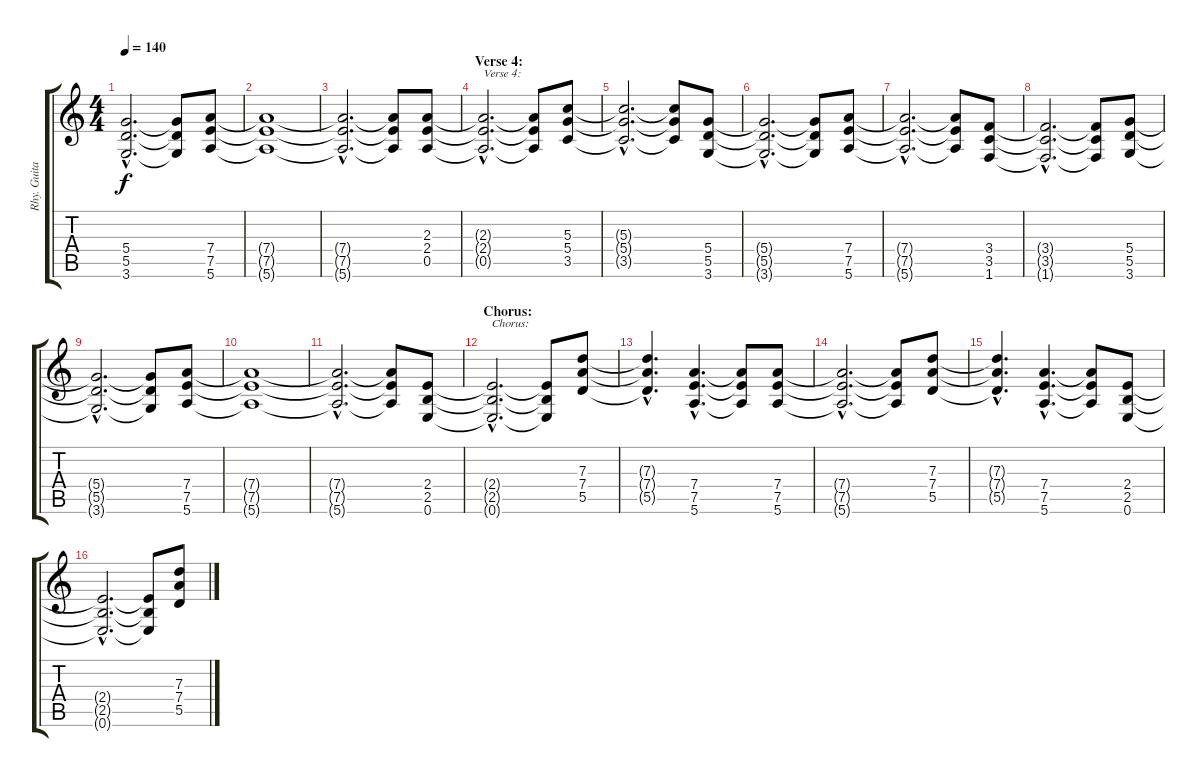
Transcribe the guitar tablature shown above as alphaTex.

\track ("Rhy. Guitar 1" "Rhy. Guita") {instrument distortionguitar}
\staff {score tabs}
\tuning (E4 B3 G3 D3 A2 E2) {hide}
\ts (4 4)
\tempo 140
\clef g2
\ks c
(5.4{hac t} 5.5{hac t} 3.6{hac t}).2{d dy f} (5.4{t} 5.5{t} 3.6{t}).8 (7.4 7.5 5.6).8 |
(7.4{t} 7.5{t} 5.6{t}).1 |
(7.4{hac t} 7.5{hac t} 5.6{hac t}).2{d} (7.4{t} 7.5{t} 5.6{t}).8 (2.3 2.4 0.5).8 |
\section ("" "Verse 4:")
(2.3{hac t} 2.4{hac t} 0.5{hac t}).2{d txt "Verse 4:"} (2.3{t} 2.4{t} 0.5{t}).8 (5.3 5.4 3.5).8 |
(5.3{hac t} 5.4{hac t} 3.5{hac t}).2{d} (5.3{t} 5.4{t} 3.5{t}).8 (5.4 5.5 3.6).8 |
(5.4{hac t} 5.5{hac t} 3.6{hac t}).2{d} (5.4{t} 5.5{t} 3.6{t}).8 (7.4 7.5 5.6).8 |
(7.4{hac t} 7.5{hac t} 5.6{hac t}).2{d} (7.4{t} 7.5{t} 5.6{t}).8 (3.4 3.5 1.6).8 |
(3.4{hac t} 3.5{hac t} 1.6{hac t}).2{d} (3.4{t} 3.5{t} 1.6{t}).8 (5.4 5.5 3.6).8 |
(5.4{hac t} 5.5{hac t} 3.6{hac t}).2{d} (5.4{t} 5.5{t} 3.6{t}).8 (7.4 7.5 5.6).8 |
(7.4{t} 7.5{t} 5.6{t}).1 |
(7.4{hac t} 7.5{hac t} 5.6{hac t}).2{d} (7.4{t} 7.5{t} 5.6{t}).8 (2.4 2.5 0.6).8 |
\section ("" "Chorus:")
(2.4{hac t} 2.5{hac t} 0.6{hac t}).2{d txt "Chorus:"} (2.4{t} 2.5{t} 0.6{t}).8 (7.3 7.4 5.5).8 |
(7.3{hac t} 7.4{hac t} 5.5{hac t}).4{d} (7.4{hac} 7.5{hac} 5.6{hac}).4{d} (7.4{t} 7.5{t} 5.6{t}).8 (7.4 7.5 5.6).8 |
(7.4{hac t} 7.5{hac t} 5.6{hac t}).2{d} (7.4{t} 7.5{t} 5.6{t}).8 (7.3 7.4 5.5).8 |
(7.3{hac t} 7.4{hac t} 5.5{hac t}).4{d} (7.4{hac} 7.5{hac} 5.6{hac}).4{d} (7.4{t} 7.5{t} 5.6{t}).8 (2.4 2.5 0.6).8 |
(2.4{hac t} 2.5{hac t} 0.6{hac t}).2{d} (2.4{t} 2.5{t} 0.6{t}).8 (7.3 7.4 5.5).8
